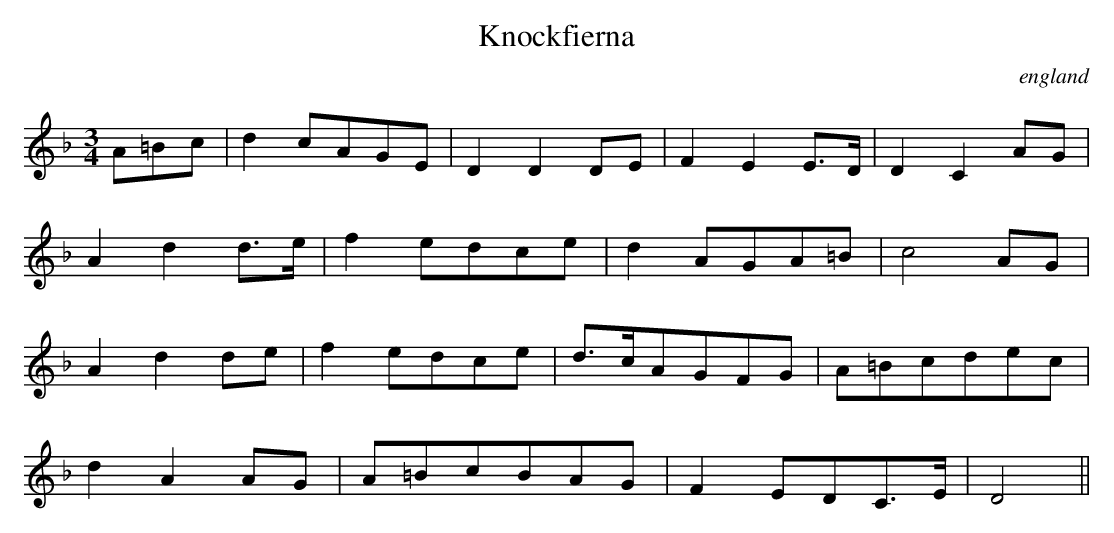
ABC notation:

X:1
T:Knockfierna
O:england
L:1/8
M:3/4
K:F
A=Bc|d2 cAGE|D2 D2 DE|F2 E2 E>D|D2 C2 AG|
A2 d2 d>e|f2 edce|d2 AGA=B|c4 AG|
A2 d2 de|f2 edce|d>cAGFG|A=Bcdec|
d2 A2 AG|A=BcBAG|F2 EDC>E|D4||
